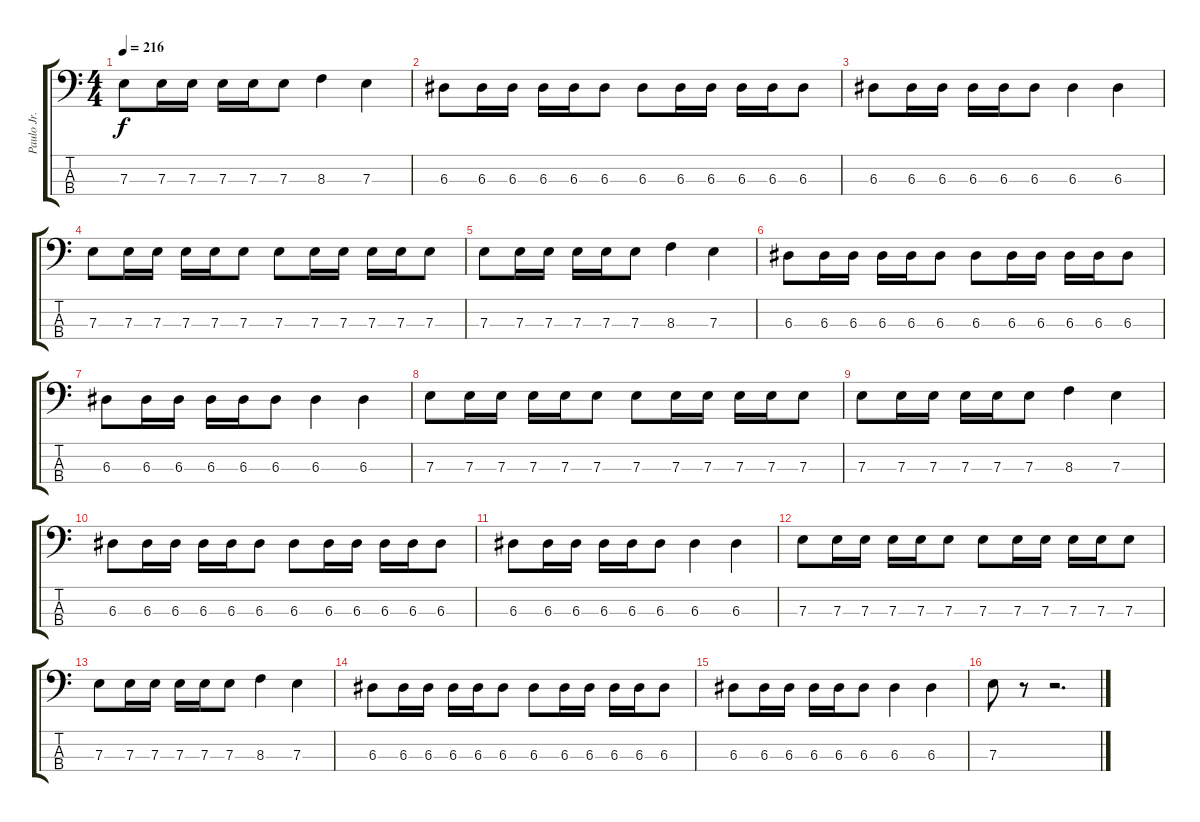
\track ("Paulo Jr." "Paulo Jr.") {instrument electricbasspick}
\staff {score tabs}
\tuning (G2 D2 A1 E1) {hide}
\ts (4 4)
\tempo 216
\clef f4
\ks c
7.3.8{dy f} 7.3.16 7.3.16 7.3.16 7.3.16 7.3.8 8.3.4 7.3.4 |
6.3.8 6.3.16 6.3.16 6.3.16 6.3.16 6.3.8 6.3.8 6.3.16 6.3.16 6.3.16 6.3.16 6.3.8 |
6.3.8 6.3.16 6.3.16 6.3.16 6.3.16 6.3.8 6.3.4 6.3.4 |
7.3.8 7.3.16 7.3.16 7.3.16 7.3.16 7.3.8 7.3.8 7.3.16 7.3.16 7.3.16 7.3.16 7.3.8 |
7.3.8 7.3.16 7.3.16 7.3.16 7.3.16 7.3.8 8.3.4 7.3.4 |
6.3.8 6.3.16 6.3.16 6.3.16 6.3.16 6.3.8 6.3.8 6.3.16 6.3.16 6.3.16 6.3.16 6.3.8 |
6.3.8 6.3.16 6.3.16 6.3.16 6.3.16 6.3.8 6.3.4 6.3.4 |
7.3.8 7.3.16 7.3.16 7.3.16 7.3.16 7.3.8 7.3.8 7.3.16 7.3.16 7.3.16 7.3.16 7.3.8 |
7.3.8 7.3.16 7.3.16 7.3.16 7.3.16 7.3.8 8.3.4 7.3.4 |
6.3.8 6.3.16 6.3.16 6.3.16 6.3.16 6.3.8 6.3.8 6.3.16 6.3.16 6.3.16 6.3.16 6.3.8 |
6.3.8 6.3.16 6.3.16 6.3.16 6.3.16 6.3.8 6.3.4 6.3.4 |
7.3.8 7.3.16 7.3.16 7.3.16 7.3.16 7.3.8 7.3.8 7.3.16 7.3.16 7.3.16 7.3.16 7.3.8 |
7.3.8 7.3.16 7.3.16 7.3.16 7.3.16 7.3.8 8.3.4 7.3.4 |
6.3.8 6.3.16 6.3.16 6.3.16 6.3.16 6.3.8 6.3.8 6.3.16 6.3.16 6.3.16 6.3.16 6.3.8 |
6.3.8 6.3.16 6.3.16 6.3.16 6.3.16 6.3.8 6.3.4 6.3.4 |
7.3.8 r.8 r.2{d}
